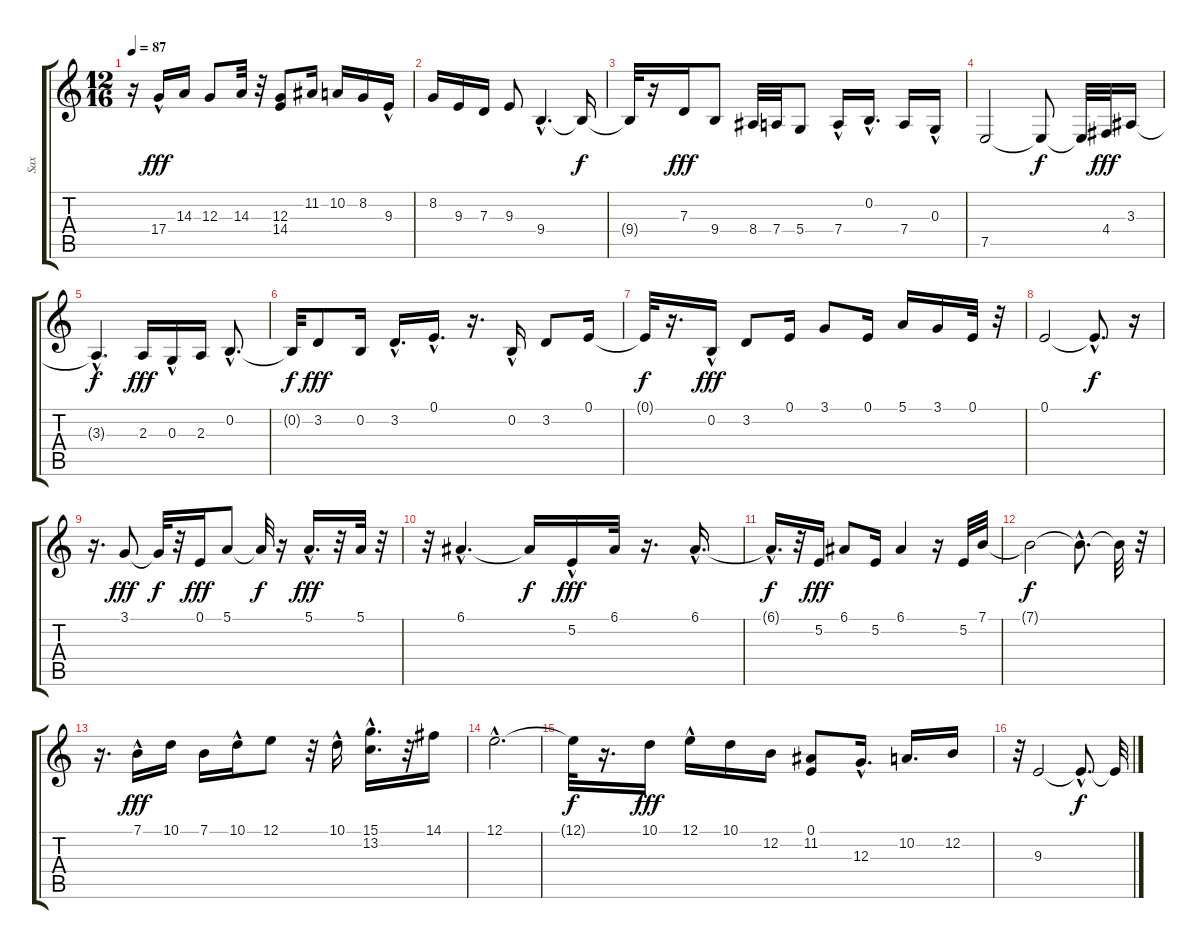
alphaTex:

\track ("Sax" "Sax") {instrument tenorsax}
\staff {score tabs}
\tuning (E4 B3 G3 D3 A2 E2) {hide}
\ts (12 16)
\tempo 87
\clef g2
\ks c
r.16{dy f} 17.4{hac}.16{dy fff} 14.3.16 12.3.8 14.3.32 r.32 (12.3 14.4).8 11.2.16 10.2.16 8.2.16 9.3{hac}.16 |
8.2.16 9.3.16 7.3.16 9.3.8 9.4{hac}.4{d} 9.4{t}.16{dy f} |
9.4{t}.32 r.16 7.3.16{dy fff} 9.4.8 8.4.32 7.4.32 5.4.8 7.4{hac}.16 0.2{hac}.16{d} 7.4.16 0.3{hac}.16 |
7.5.2 7.5{t}.8{dy f} 7.5{t}.32 4.4.32{dy fff} 3.3.16 |
3.3{hac t}.4{d dy f} 2.3.16{dy fff} 0.3{hac}.16 2.3.16 0.2{hac}.8{d} |
0.2{t}.32{dy f} 3.2.8{dy fff} 0.2.16 3.2{hac}.16{d} 0.1{hac}.16{d} r.16{d} 0.2{hac}.16 3.2.8 0.1.16 |
0.1{t}.32{dy f} r.16{d} 0.2{hac}.16{dy fff} 3.2.8 0.1.16 3.1.8 0.1.16 5.1.16 3.1.16 0.1.32 r.32 |
0.1.2 0.1{hac t}.8{d dy f} r.16 |
r.16{d} 3.1.8{dy fff} 3.1{t}.32{dy f} r.32 0.1.16{dy fff} 5.1.8 5.1{t}.32{dy f} r.16 5.1{hac}.16{d dy fff} r.32 5.1.32 r.32 |
r.32 6.1{hac}.4{d} 6.1{t}.16{dy f} 5.2{hac}.16{dy fff} 6.1.32 r.16{d} 6.1{hac}.16{d} |
6.1{hac t}.16{d dy f} r.32 5.2.16{dy fff} 6.1.8 5.2.16 6.1.4 r.16 5.2.32 7.1.32 |
7.1{t}.2{dy f} 7.1{hac t}.8{d} 7.1{t}.32 r.32 |
r.16{d} 7.1{hac}.16{dy fff} 10.1.16 7.1.16 10.1{hac}.16 12.1.8 r.32 10.1{hac}.16 (15.1{hac} 13.2).16{d} r.32 14.1.16 |
12.1{hac}.2{d} |
12.1{t}.32{dy f} r.16{d} 10.1.16{dy fff} 12.1{hac}.16 10.1.16 12.2.16 (0.1 11.2).8 12.3{hac}.16{d} 10.2.16{d} 12.2.16 |
r.32 9.3.2 9.3{hac t}.8{d dy f} 9.3{t}.32
